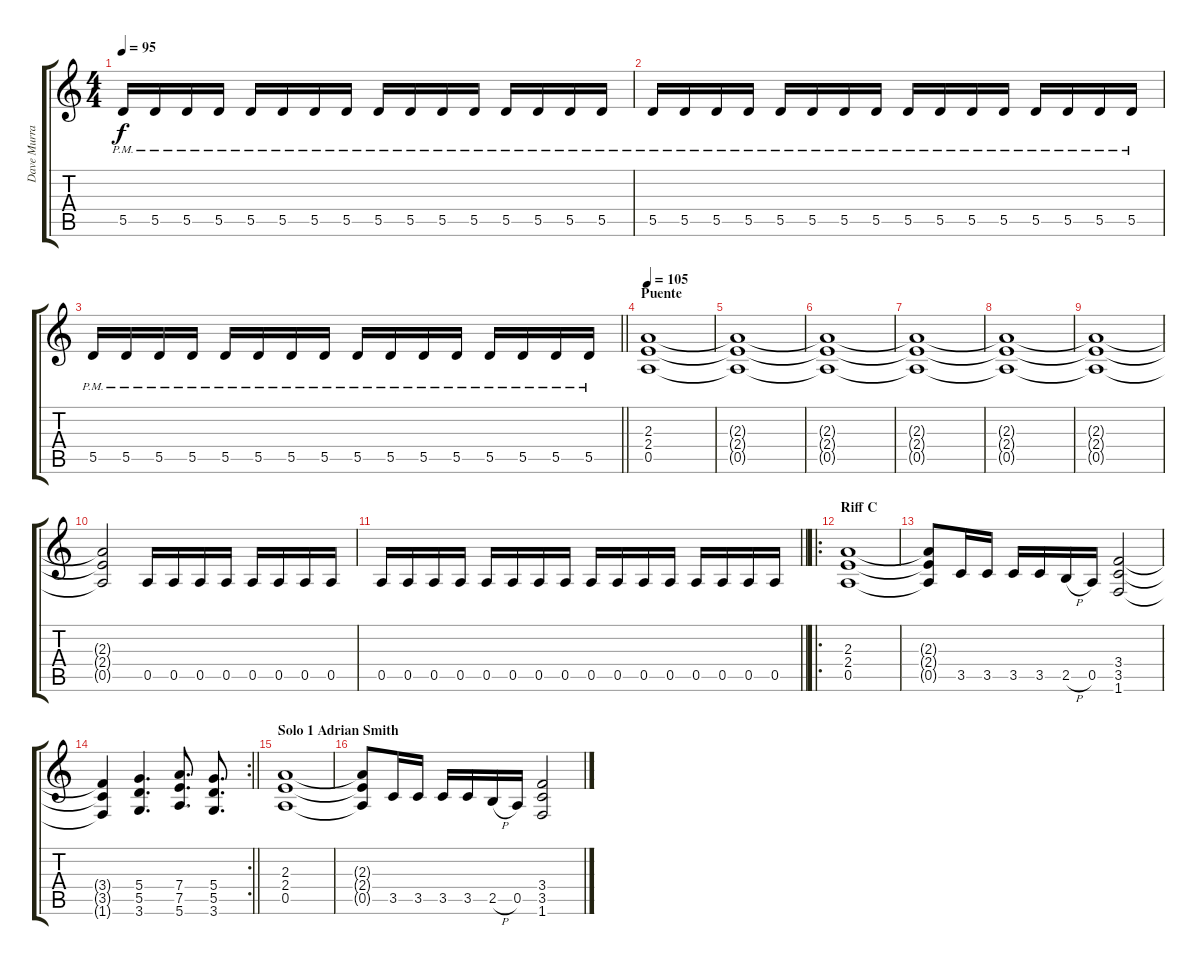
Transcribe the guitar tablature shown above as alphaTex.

\track ("Dave Murray" "Dave Murra") {instrument distortionguitar}
\staff {score tabs}
\tuning (E4 B3 G3 D3 A2 E2) {hide}
\ts (4 4)
\tempo 95
\clef g2
\ks c
5.5{pm}.16{dy f} 5.5{pm}.16 5.5{pm}.16 5.5{pm}.16 5.5{pm}.16 5.5{pm}.16 5.5{pm}.16 5.5{pm}.16 5.5{pm}.16 5.5{pm}.16 5.5{pm}.16 5.5{pm}.16 5.5{pm}.16 5.5{pm}.16 5.5{pm}.16 5.5{pm}.16 |
5.5{pm}.16 5.5{pm}.16 5.5{pm}.16 5.5{pm}.16 5.5{pm}.16 5.5{pm}.16 5.5{pm}.16 5.5{pm}.16 5.5{pm}.16 5.5{pm}.16 5.5{pm}.16 5.5{pm}.16 5.5{pm}.16 5.5{pm}.16 5.5{pm}.16 5.5{pm}.16 |
\barLineRight lightlight
5.5{pm}.16 5.5{pm}.16 5.5{pm}.16 5.5{pm}.16 5.5{pm}.16 5.5{pm}.16 5.5{pm}.16 5.5{pm}.16 5.5{pm}.16 5.5{pm}.16 5.5{pm}.16 5.5{pm}.16 5.5{pm}.16 5.5{pm}.16 5.5{pm}.16 5.5{pm}.16 |
\section ("" "Puente")
\tempo 105
(2.3 2.4 0.5).1 |
(2.3{t} 2.4{t} 0.5{t}).1 |
(2.3{t} 2.4{t} 0.5{t}).1 |
(2.3{t} 2.4{t} 0.5{t}).1{volume 7} |
(2.3{t} 2.4{t} 0.5{t}).1 |
(2.3{t} 2.4{t} 0.5{t}).1 |
(2.3{t} 2.4{t} 0.5{t}).2 0.5.16{volume 11} 0.5.16 0.5.16 0.5.16 0.5.16 0.5.16 0.5.16 0.5.16 |
\barLineRight lightlight
0.5.16{volume 11} 0.5.16 0.5.16 0.5.16 0.5.16 0.5.16 0.5.16 0.5.16 0.5.16 0.5.16 0.5.16 0.5.16 0.5.16 0.5.16 0.5.16 0.5.16 |
\ro
\section ("" "Riff C")
(2.3 2.4 0.5).1 |
(2.3{t} 2.4{t} 0.5{t}).8 3.5.16 3.5.16 3.5.16 3.5.16 2.5{h}.16 0.5.16 (3.4 3.5 1.6).2 |
\rc 2
\barLineRight lightlight
(3.4{t} 3.5{t} 1.6{t}).4 (5.4 5.5 3.6).4{d} (7.4 7.5 5.6).8{d} (5.4 5.5 3.6).8{d} |
\section ("" "Solo 1 Adrian Smith")
(2.3 2.4 0.5).1 |
(2.3{t} 2.4{t} 0.5{t}).8 3.5.16 3.5.16 3.5.16 3.5.16 2.5{h}.16 0.5.16 (3.4 3.5 1.6).2
